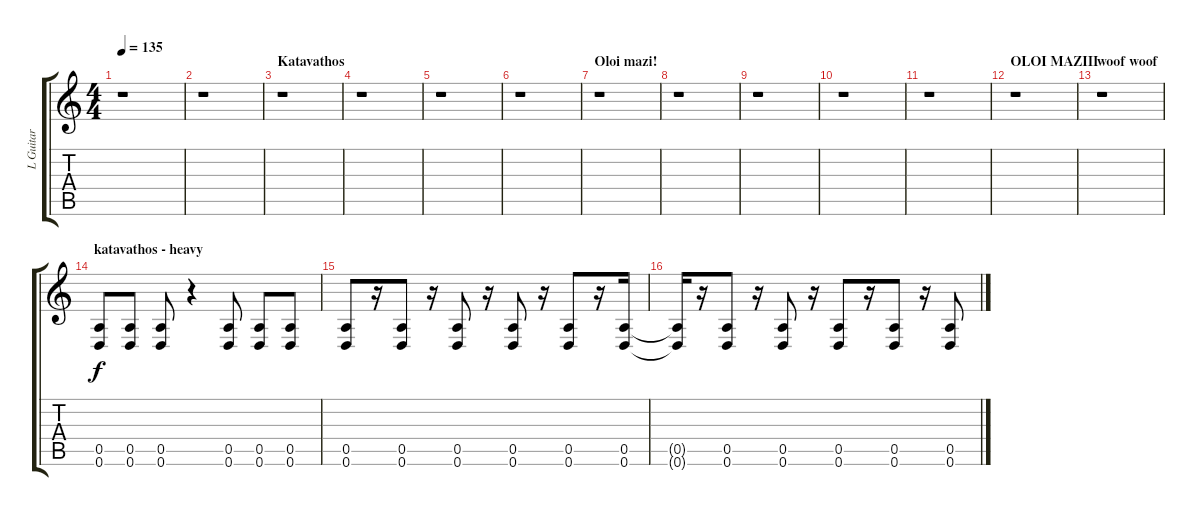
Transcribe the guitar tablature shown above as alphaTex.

\track ("L Guitar" "L Guitar") {instrument distortionguitar}
\staff {score tabs}
\tuning (E4 B3 G3 D3 A2 D2) {hide}
\ts (4 4)
\tempo 135
\clef g2
\ks c
r.1{dy f} |
r.1 |
\section ("" "Katavathos")
r.1 |
r.1 |
r.1 |
r.1 |
\section ("" "Oloi mazi!")
r.1 |
r.1 |
r.1 |
r.1 |
r.1 |
\section ("" "OLOI MAZIII")
r.1 |
\section ("" "woof woof")
r.1 |
\section ("" "katavathos - heavy")
(0.5 0.6).8 (0.5 0.6).8 (0.5 0.6).8 r.4 (0.5 0.6).8 (0.5 0.6).8 (0.5 0.6).8 |
(0.5 0.6).8 r.16 (0.5 0.6).8 r.16 (0.5 0.6).8 r.16 (0.5 0.6).8 r.16 (0.5 0.6).8 r.16 (0.5 0.6).16 |
(0.5{t} 0.6{t}).16 r.16 (0.5 0.6).8 r.16 (0.5 0.6).8 r.16 (0.5 0.6).8 r.16 (0.5 0.6).8 r.16 (0.5 0.6).8
